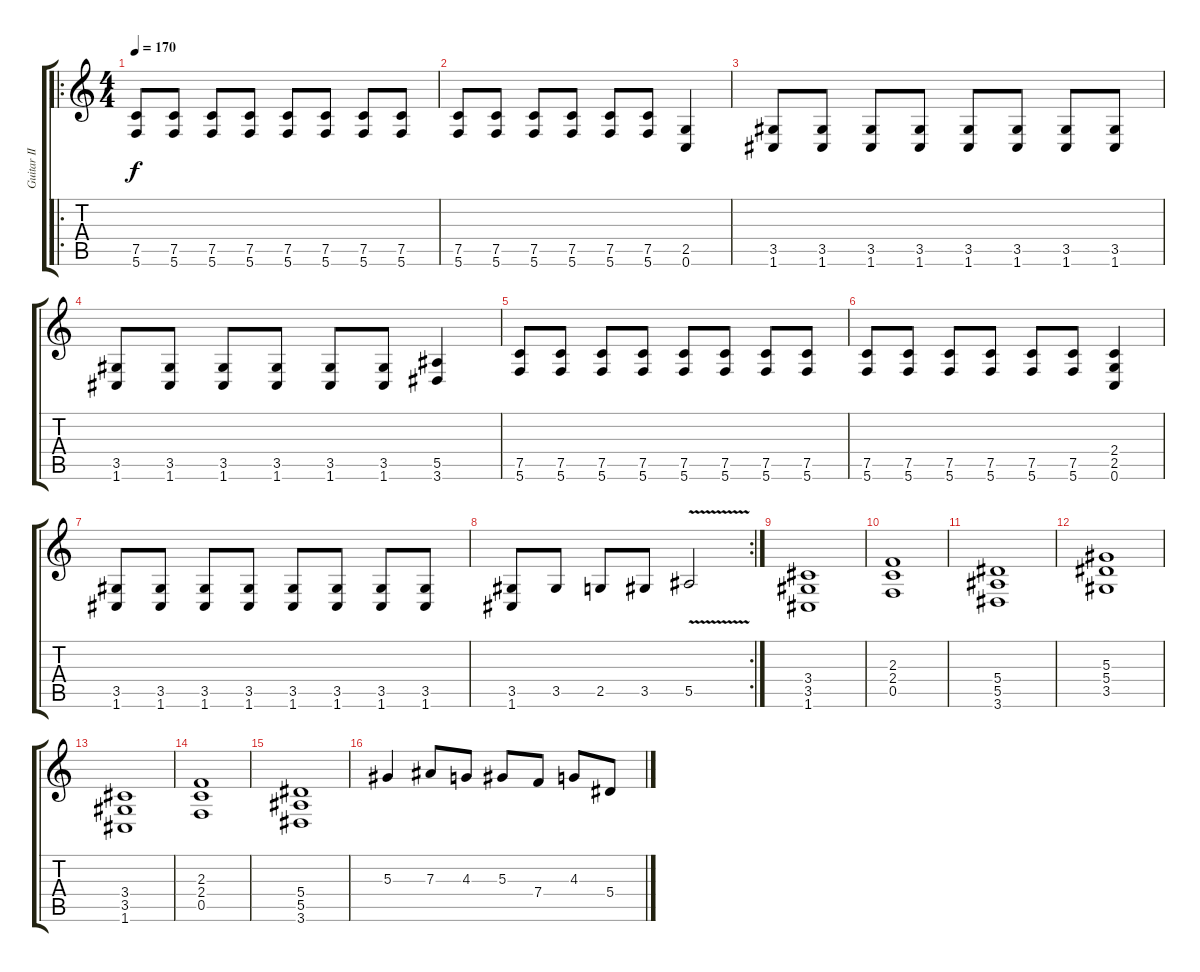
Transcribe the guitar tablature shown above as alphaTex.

\track ("Guitar II" "Guitar II") {instrument distortionguitar}
\staff {score tabs}
\tuning (C4 G3 Eb3 Bb2 F2 C2) {hide}
\ro
\ts (4 4)
\tempo 170
\clef g2
\ks c
(7.5 5.6).8{dy f} (7.5 5.6).8 (7.5 5.6).8 (7.5 5.6).8 (7.5 5.6).8 (7.5 5.6).8 (7.5 5.6).8 (7.5 5.6).8 |
(7.5 5.6).8 (7.5 5.6).8 (7.5 5.6).8 (7.5 5.6).8 (7.5 5.6).8 (7.5 5.6).8 (2.5 0.6).4 |
(3.5 1.6).8 (3.5 1.6).8 (3.5 1.6).8 (3.5 1.6).8 (3.5 1.6).8 (3.5 1.6).8 (3.5 1.6).8 (3.5 1.6).8 |
(3.5 1.6).8 (3.5 1.6).8 (3.5 1.6).8 (3.5 1.6).8 (3.5 1.6).8 (3.5 1.6).8 (5.5 3.6).4 |
(7.5 5.6).8 (7.5 5.6).8 (7.5 5.6).8 (7.5 5.6).8 (7.5 5.6).8 (7.5 5.6).8 (7.5 5.6).8 (7.5 5.6).8 |
(7.5 5.6).8 (7.5 5.6).8 (7.5 5.6).8 (7.5 5.6).8 (7.5 5.6).8 (7.5 5.6).8 (2.4 2.5 0.6).4 |
(3.5 1.6).8 (3.5 1.6).8 (3.5 1.6).8 (3.5 1.6).8 (3.5 1.6).8 (3.5 1.6).8 (3.5 1.6).8 (3.5 1.6).8 |
\rc 2
(3.5 1.6).8 3.5.8 2.5.8 3.5.8 5.5{v}.2 |
(3.4 3.5 1.6).1 |
(2.3 2.4 0.5).1 |
(5.4 5.5 3.6).1 |
(5.3 5.4 3.5).1 |
(3.4 3.5 1.6).1 |
(2.3 2.4 0.5).1 |
(5.4 5.5 3.6).1 |
5.3.4 7.3.8 4.3.8 5.3.8 7.4.8 4.3.8 5.4.8
